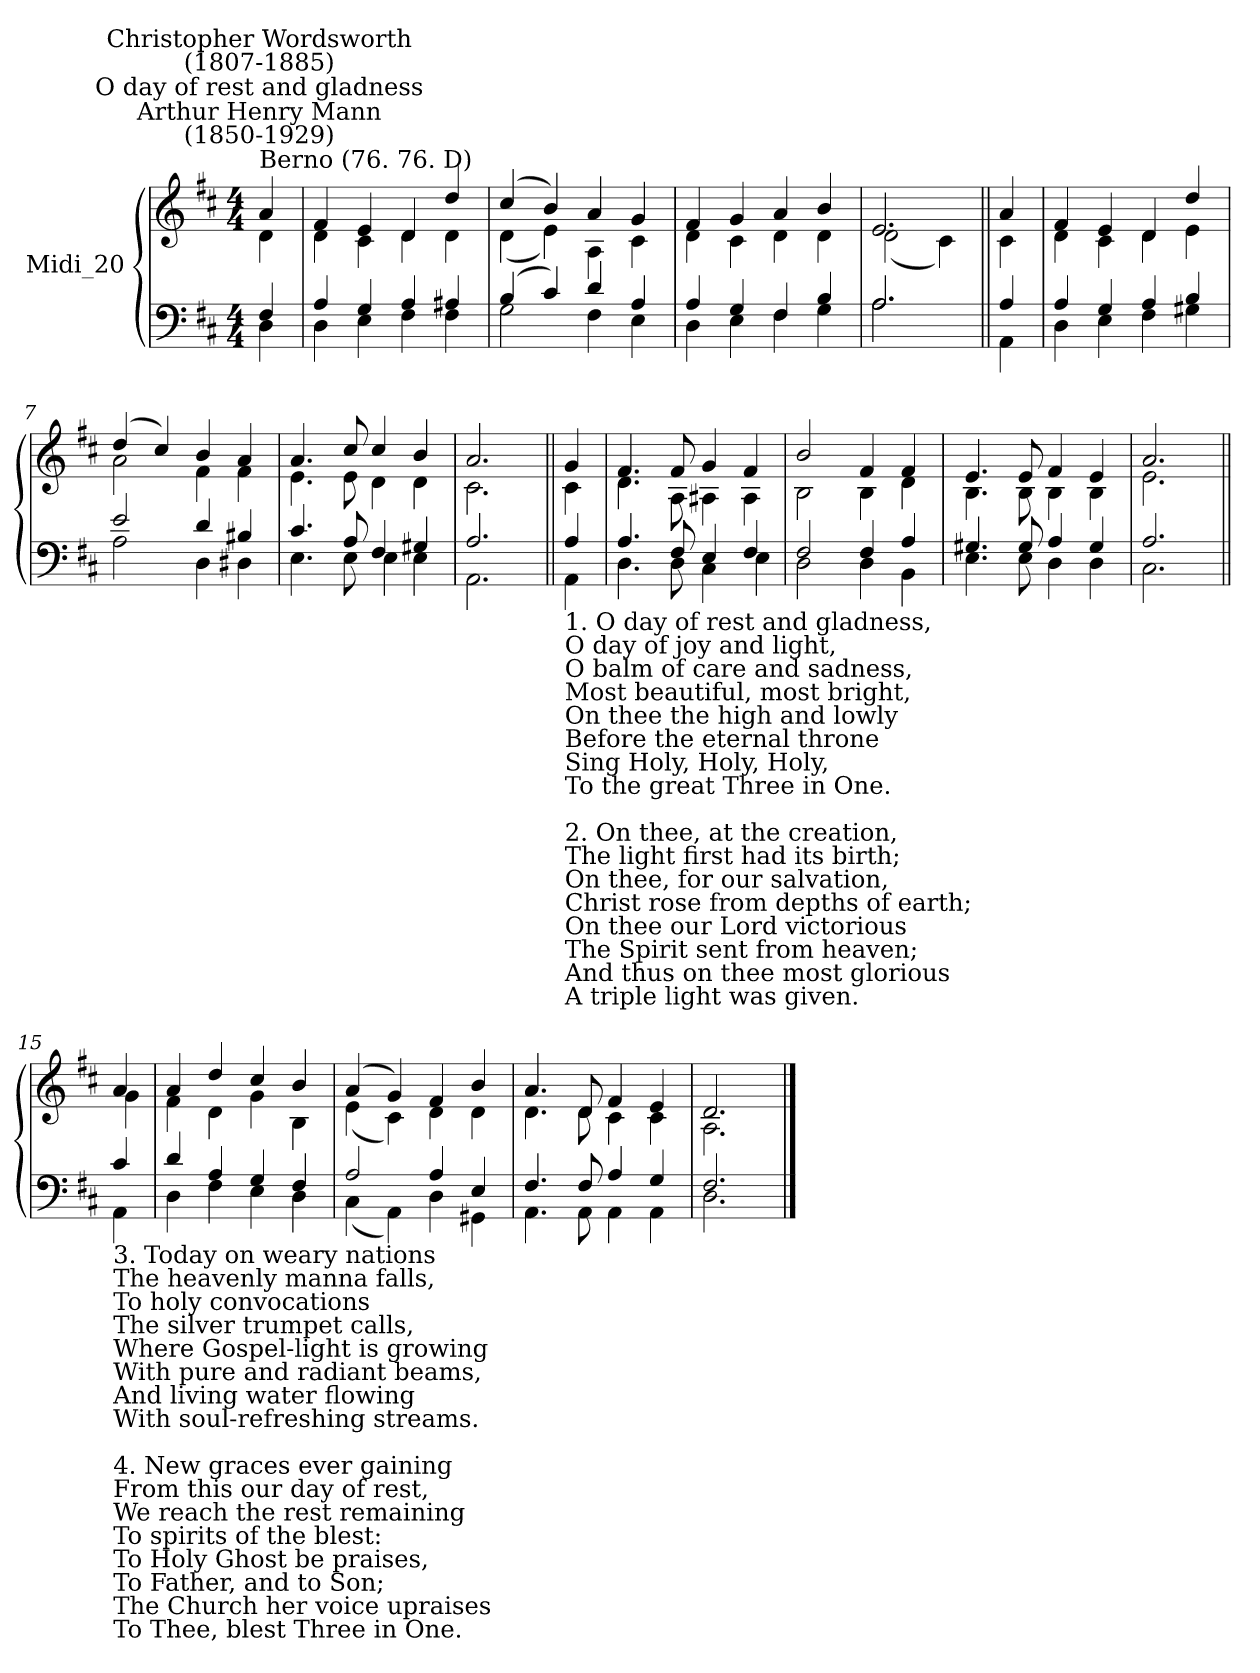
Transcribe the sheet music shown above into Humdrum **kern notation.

**kern	**kern
*part2	*part1
*staff2	*staff1
*I"Midi_20	*I"Midi_20
*clefF4	*clefG2
*k[f#c#]	*k[f#c#]
*D:	*D:
*M4/4	*M4/4
=	=
*^	*^
!	!	!LO:TX:a:t=Berno (76. 76. D)	!
!	!	!LO:TX:a:cj:t=Arthur Henry Mann\n(1850-1929)	!
!	!	!LO:TX:a:cj:t=O day of rest and gladness	!
!	!	!LO:TX:a:cj:t=Christopher Wordsworth\n(1807-1885)	!
4F#/	4D\	4a/	4d\
=1	=1	=1	=1
4A/	4D\	4f#/	4d\
4G/	4E\	4e/	4c#\
4A/	4F#\	4d/	4d\
4A#X/	4F#\	4dd/	4d\
=2	=2	=2	=2
(>4B/	2G\	(>4cc#/	(<4d\
4c#/)	.	4b/)	4e\)
4d/	4F#\	4a/	4A\
4A/	4E\	4g/	4c#\
=3	=3	=3	=3
4A/	4D\	4f#/	4d\
4G/	4E\	4g/	4c#\
4F#/	4F#\	4a/	4d\
4B/	4G\	4b/	4d\
=4	=4	=4	=4
2.A/	2.A\	2.e/	(<2d\
.	.	.	4c#\)
=5||	=5||	=5||	=5||
4A/	4AA\	4a/	4c#\
=6	=6	=6	=6
4A/	4D\	4f#/	4d\
4G/	4E\	4e/	4c#\
4A/	4F#\	4d/	4d\
4B/	4G#X\	4dd/	4e\
=7	=7	=7	=7
2e/	2A\	(>4dd/	2a\
.	.	4cc#/)	.
4d/	4D\	4b/	4f#\
4B#X/	4D#X\	4a/	4f#\
=8	=8	=8	=8
4.c#/	4.E\	4.a/	4.e\
8A/	8E\	8cc#/	8e\
4F#/	4E\	4cc#/	4d\
4G#X/	4E\	4b/	4d\
=9	=9	=9	=9
2.A/	2.AA\	2.a/	2.c#\
!!LO:LB:g=z	!!
=10||	=10||	=10||	=10||
!LO:TX:b:t=1. O day of rest and gladness,\nO day of joy and light,\nO balm of care and sadness,\nMost beautiful, most bright,\nOn thee the high and lowly\nBefore the eternal throne\nSing Holy, Holy, Holy,\nTo the great Three in One.\n\n2. On thee, at the creation,\nThe light first had its birth;\nOn thee, for our salvation,\nChrist rose from depths of earth;\nOn thee our Lord victorious\nThe Spirit sent from heaven;\nAnd thus on thee most glorious\nA triple light was given.	!	!	!
4A/	4AA\	4g/	4c#\
=11	=11	=11	=11
4.A/	4.D\	4.f#/	4.d\
8F#/	8D\	8f#/	8A\
4E/	4C#\	4g/	4A#X\
4F#/	4E\	4f#/	4A#\
=12	=12	=12	=12
2F#/	2D\	2b/	2B\
4F#/	4D\	4f#/	4B\
4A/	4BB\	4f#/	4d\
=13	=13	=13	=13
4.G#X/	4.E\	4.e/	4.B\
8G#/	8E\	8e/	8B\
4A/	4D\	4f#/	4B\
4G#/	4D\	4e/	4B\
=14	=14	=14	=14
2.A/	2.C#\	2.a/	2.e\
=15||	=15||	=15||	=15||
!LO:TX:b:t=3. Today on weary nations\nThe heavenly manna falls,\nTo holy convocations\nThe silver trumpet calls,\nWhere Gospel-light is growing\nWith pure and radiant beams,\nAnd living water flowing\nWith soul-refreshing streams.\n\n4. New graces ever gaining\nFrom this our day of rest,\nWe reach the rest remaining\nTo spirits of the blest&colon;\nTo Holy Ghost be praises,\nTo Father, and to Son;\nThe Church her voice upraises\nTo Thee, blest Three in One.	!	!	!
4c#/	4AA\	4a/	4g\
=16	=16	=16	=16
4d/	4D\	4a/	4f#\
4A/	4F#\	4dd/	4d\
4G/	4E\	4cc#/	4g\
4F#/	4D\	4b/	4B\
=17	=17	=17	=17
2A/	(<4C#\	(>4a/	(<4e\
.	4AA\)	4g/)	4c#\)
4A/	4D\	4f#/	4d\
4E/	4GG#X\	4b/	4d\
=18	=18	=18	=18
4.F#/	4.AA\	4.a/	4.d\
8F#/	8AA\	8d/	8d\
4A/	4AA\	4f#/	4c#\
4G/	4AA\	4e/	4c#\
=19	=19	=19	=19
2.F#/	2.D\	2.d/	2.A\
*v	*v	*	*
*	*v	*v
==	==
*-	*-
